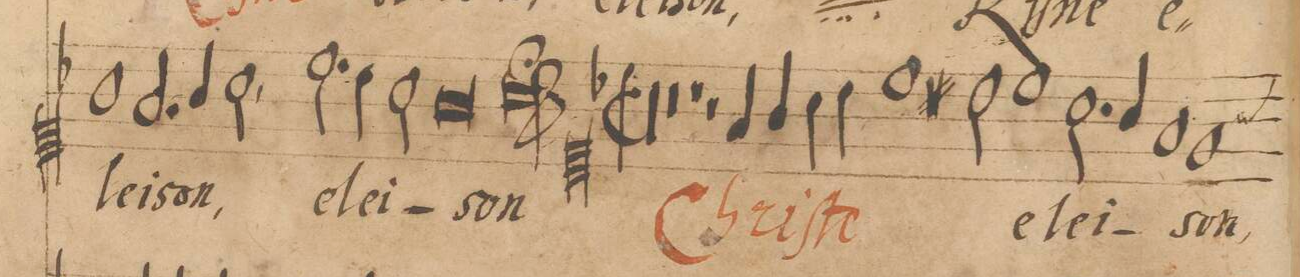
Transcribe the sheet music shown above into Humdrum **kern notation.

**kern	**text
*I"Secundi Chori Cantus	*
*clefC1	*
*k[b-]	*
*met(C|)	*
*M2/1	*
1g	-lei-
2.f/	-son,
4g\	.
=17-	=17-
2a,\	.
2.cc\	e-
4b-\	-lei-
2a\	.
=18-	=18-
0g	.
=19-	=19-
00a;	-son
=20-	=20-
=21-	=21-
*clefC1	*
*k[b-]	*
*M2/1	*
*met(C|)	*color:red
00r	.
=22-	=22-
=23-	=23-
0r	.
=24-	=24-
1r	.
2r	.
4f/	Chriſ-
4g/	.
=25-	=25-
4a\	-te
4b-\	.
1cc	.
*	*color:auto
2bn\	e-
=26-	=26-
1cc	-lei-
2.a\	.
4g\	.
=27-	=27-
1f	.
1e	-son,
*custos:g	*
=28-	=28-
*-	*-
